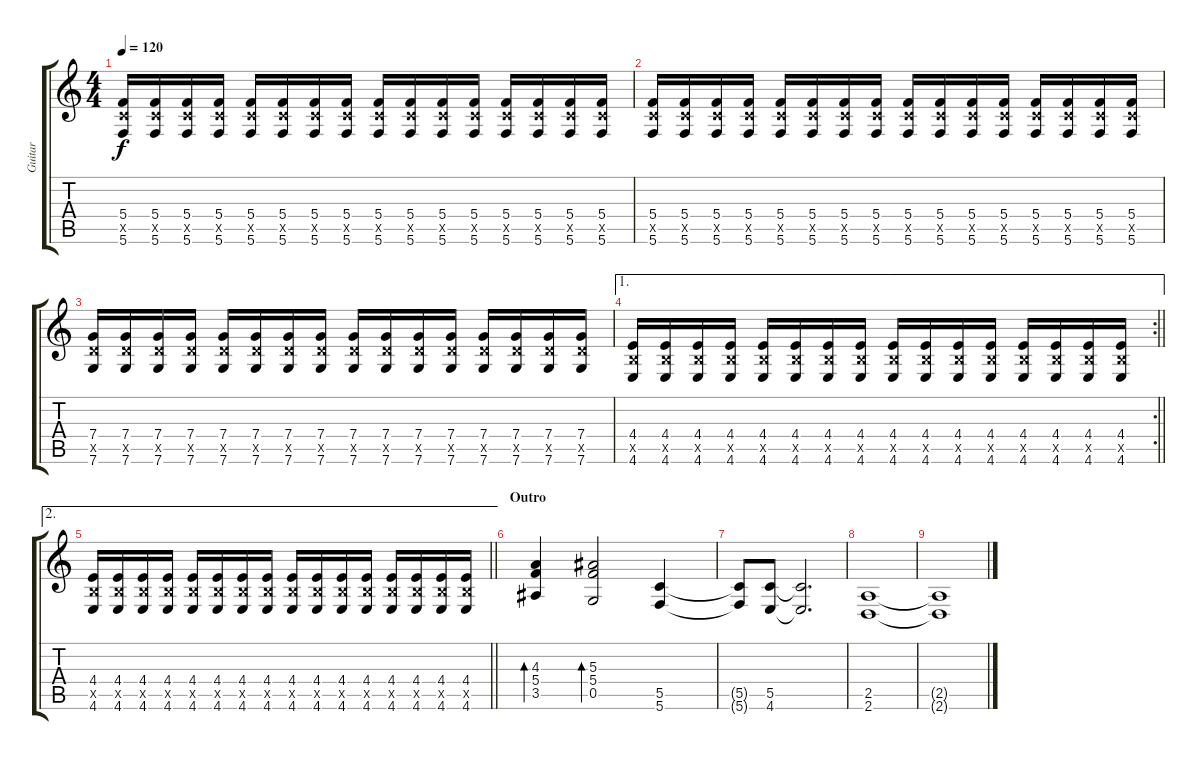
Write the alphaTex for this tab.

\track ("Guitar" "Guitar") {instrument distortionguitar}
\staff {score tabs}
\tuning (D4 A3 F3 C3 G2 C2) {hide}
\ts (4 4)
\tempo 120
\clef g2
\ks c
(5.4 5.5{x} 5.6).16{dy f} (5.4 5.5{x} 5.6).16 (5.4 5.5{x} 5.6).16 (5.4 5.5{x} 5.6).16 (5.4 5.5{x} 5.6).16 (5.4 5.5{x} 5.6).16 (5.4 5.5{x} 5.6).16 (5.4 5.5{x} 5.6).16 (5.4 5.5{x} 5.6).16 (5.4 5.5{x} 5.6).16 (5.4 5.5{x} 5.6).16 (5.4 5.5{x} 5.6).16 (5.4 5.5{x} 5.6).16 (5.4 5.5{x} 5.6).16 (5.4 5.5{x} 5.6).16 (5.4 5.5{x} 5.6).16 |
(5.4 5.5{x} 5.6).16 (5.4 5.5{x} 5.6).16 (5.4 5.5{x} 5.6).16 (5.4 5.5{x} 5.6).16 (5.4 5.5{x} 5.6).16 (5.4 5.5{x} 5.6).16 (5.4 5.5{x} 5.6).16 (5.4 5.5{x} 5.6).16 (5.4 5.5{x} 5.6).16 (5.4 5.5{x} 5.6).16 (5.4 5.5{x} 5.6).16 (5.4 5.5{x} 5.6).16 (5.4 5.5{x} 5.6).16 (5.4 5.5{x} 5.6).16 (5.4 5.5{x} 5.6).16 (5.4 5.5{x} 5.6).16 |
(7.4 7.5{x} 7.6).16 (7.4 7.5{x} 7.6).16 (7.4 7.5{x} 7.6).16 (7.4 7.5{x} 7.6).16 (7.4 7.5{x} 7.6).16 (7.4 7.5{x} 7.6).16 (7.4 7.5{x} 7.6).16 (7.4 7.5{x} 7.6).16 (7.4 7.5{x} 7.6).16 (7.4 7.5{x} 7.6).16 (7.4 7.5{x} 7.6).16 (7.4 7.5{x} 7.6).16 (7.4 7.5{x} 7.6).16 (7.4 7.5{x} 7.6).16 (7.4 7.5{x} 7.6).16 (7.4 7.5{x} 7.6).16 |
\ae 1
\rc 2
\barLineRight lightlight
(4.4 4.5{x} 4.6).16 (4.4 4.5{x} 4.6).16 (4.4 4.5{x} 4.6).16 (4.4 4.5{x} 4.6).16 (4.4 4.5{x} 4.6).16 (4.4 4.5{x} 4.6).16 (4.4 4.5{x} 4.6).16 (4.4 4.5{x} 4.6).16 (4.4 4.5{x} 4.6).16 (4.4 4.5{x} 4.6).16 (4.4 4.5{x} 4.6).16 (4.4 4.5{x} 4.6).16 (4.4 4.5{x} 4.6).16 (4.4 4.5{x} 4.6).16 (4.4 4.5{x} 4.6).16 (4.4 4.5{x} 4.6).16 |
\ae 2
\barLineRight lightlight
(4.4 4.5{x} 4.6).16 (4.4 4.5{x} 4.6).16 (4.4 4.5{x} 4.6).16 (4.4 4.5{x} 4.6).16 (4.4 4.5{x} 4.6).16 (4.4 4.5{x} 4.6).16 (4.4 4.5{x} 4.6).16 (4.4 4.5{x} 4.6).16 (4.4 4.5{x} 4.6).16 (4.4 4.5{x} 4.6).16 (4.4 4.5{x} 4.6).16 (4.4 4.5{x} 4.6).16 (4.4 4.5{x} 4.6).16 (4.4 4.5{x} 4.6).16 (4.4 4.5{x} 4.6).16 (4.4 4.5{x} 4.6).16 |
\section ("" "Outro")
(4.3 5.4 3.5).4{bd 120} (5.3 5.4 0.5).2{bd 120} (5.5 5.6).4 |
(5.5{t} 5.6{t}).8 (5.5 4.6).8 (5.5{t} 4.6{t}).2{d} |
(2.5 2.6).1{volume 0} |
(2.5{t} 2.6{t}).1
